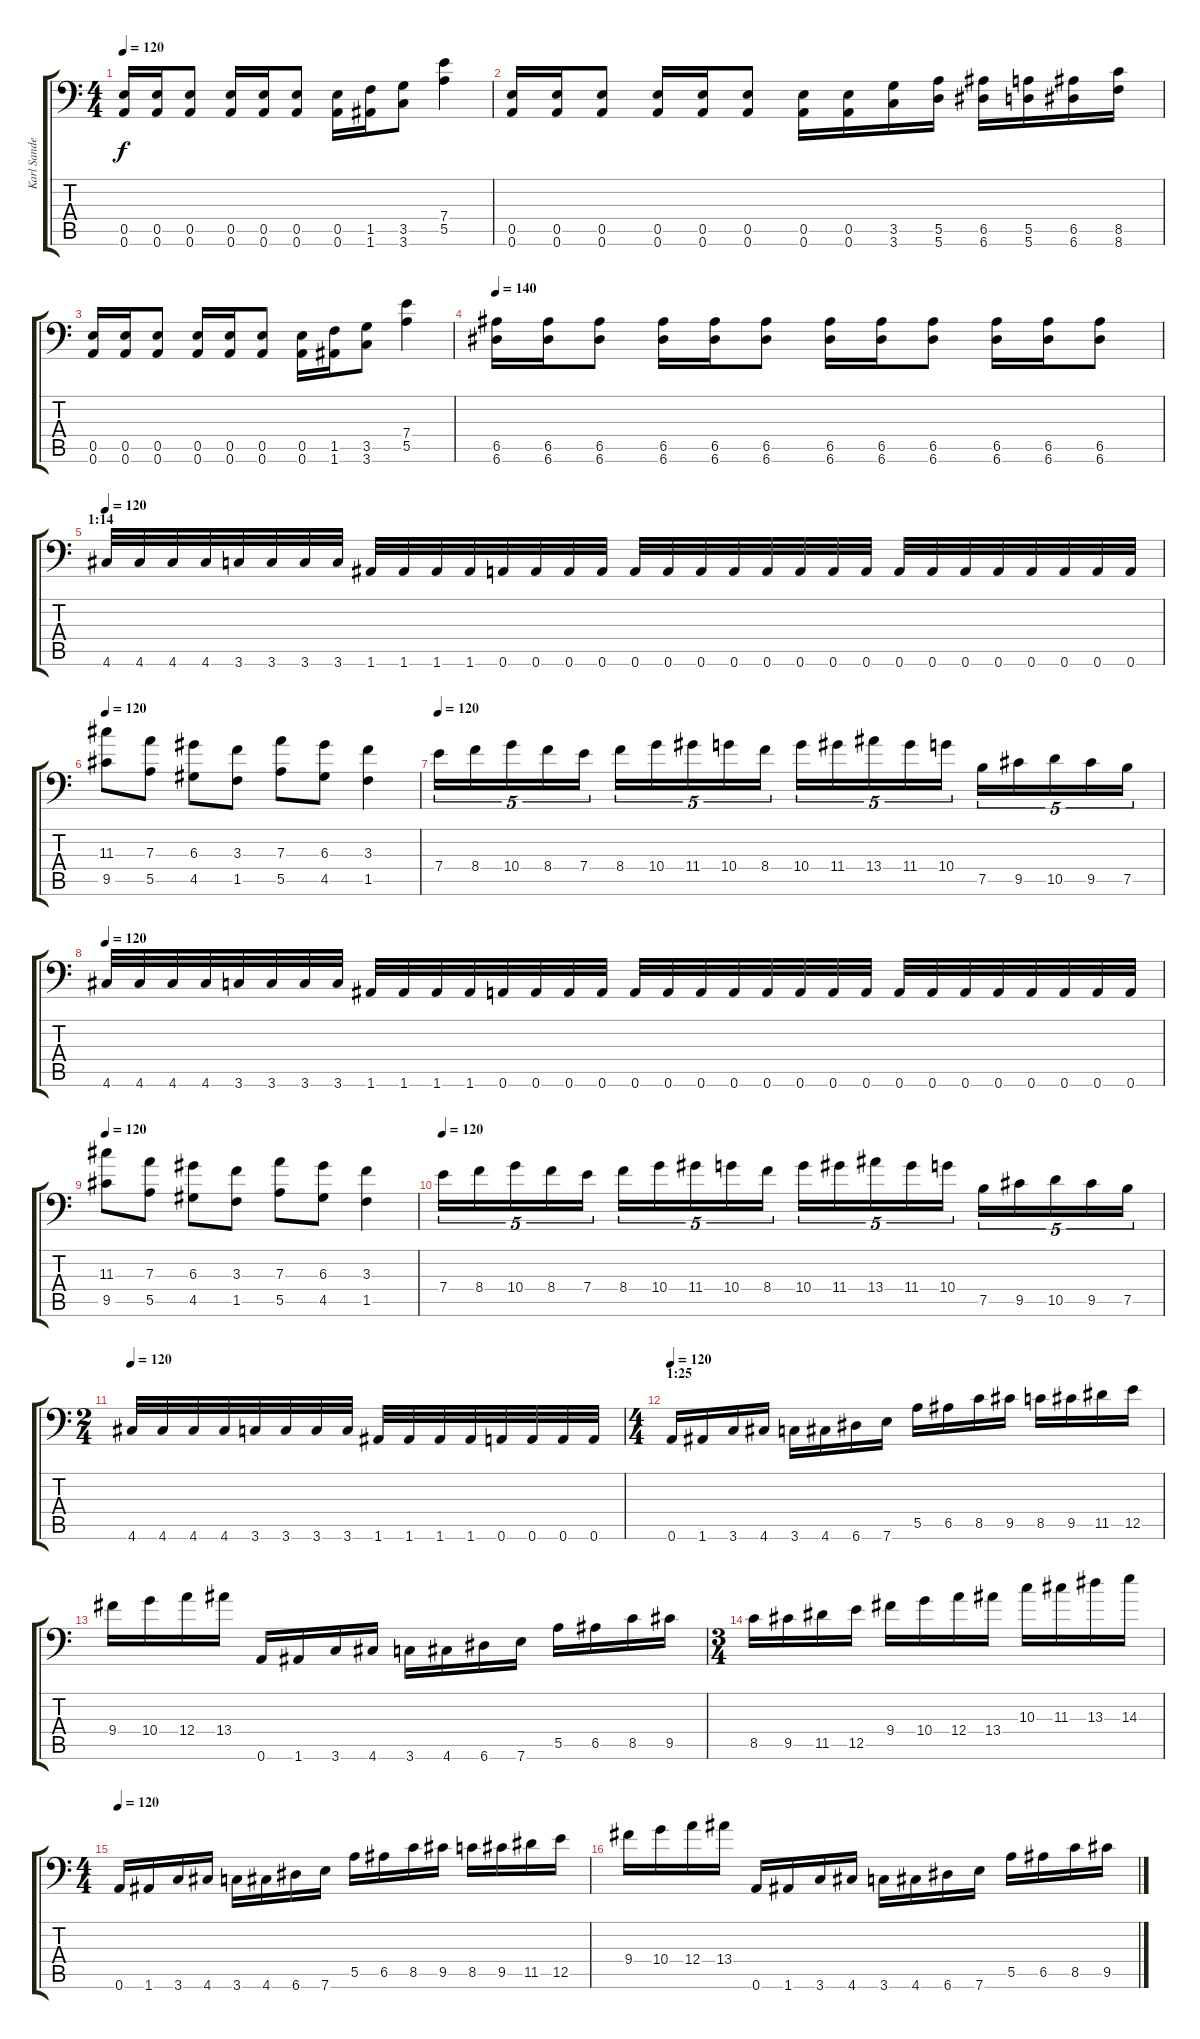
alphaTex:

\track ("Karl Sanders" "Karl Sande") {instrument distortionguitar}
\staff {score tabs}
\tuning (B3 Gb3 D3 A2 E2 A1) {hide}
\ts (4 4)
\tempo 120
\clef f4
\ks c
(0.5 0.6).16{dy f} (0.5 0.6).16 (0.5 0.6).8 (0.5 0.6).16 (0.5 0.6).16 (0.5 0.6).8 (0.5 0.6).16 (1.5 1.6).16 (3.5 3.6).8 (7.4 5.5).4 |
(0.5 0.6).16 (0.5 0.6).16 (0.5 0.6).8 (0.5 0.6).16 (0.5 0.6).16 (0.5 0.6).8 (0.5 0.6).16 (0.5 0.6).16 (3.5 3.6).16 (5.5 5.6).16 (6.5 6.6).16 (5.5 5.6).16 (6.5 6.6).16 (8.5 8.6).16 |
(0.5 0.6).16 (0.5 0.6).16 (0.5 0.6).8 (0.5 0.6).16 (0.5 0.6).16 (0.5 0.6).8 (0.5 0.6).16 (1.5 1.6).16 (3.5 3.6).8 (7.4 5.5).4 |
\tempo 140
(6.5 6.6).16 (6.5 6.6).16 (6.5 6.6).8 (6.5 6.6).16 (6.5 6.6).16 (6.5 6.6).8 (6.5 6.6).16 (6.5 6.6).16 (6.5 6.6).8 (6.5 6.6).16 (6.5 6.6).16 (6.5 6.6).8 |
\section ("" "1:14")
\tempo 120
4.6.32 4.6.32 4.6.32 4.6.32 3.6.32 3.6.32 3.6.32 3.6.32 1.6.32 1.6.32 1.6.32 1.6.32 0.6.32 0.6.32 0.6.32 0.6.32 0.6.32 0.6.32 0.6.32 0.6.32 0.6.32 0.6.32 0.6.32 0.6.32 0.6.32 0.6.32 0.6.32 0.6.32 0.6.32 0.6.32 0.6.32 0.6.32 |
\tempo 120
(11.3 9.5).8 (7.3 5.5).8 (6.3 4.5).8 (3.3 1.5).8 (7.3 5.5).8 (6.3 4.5).8 (3.3 1.5).4 |
\tempo 120
7.4.16{tu (5 4)} 8.4.16{tu (5 4)} 10.4.16{tu (5 4)} 8.4.16{tu (5 4)} 7.4.16{tu (5 4)} 8.4.16{tu (5 4)} 10.4.16{tu (5 4)} 11.4.16{tu (5 4)} 10.4.16{tu (5 4)} 8.4.16{tu (5 4)} 10.4.16{tu (5 4)} 11.4.16{tu (5 4)} 13.4.16{tu (5 4)} 11.4.16{tu (5 4)} 10.4.16{tu (5 4)} 7.5.16{tu (5 4)} 9.5.16{tu (5 4)} 10.5.16{tu (5 4)} 9.5.16{tu (5 4)} 7.5.16{tu (5 4)} |
\tempo 120
4.6.32 4.6.32 4.6.32 4.6.32 3.6.32 3.6.32 3.6.32 3.6.32 1.6.32 1.6.32 1.6.32 1.6.32 0.6.32 0.6.32 0.6.32 0.6.32 0.6.32 0.6.32 0.6.32 0.6.32 0.6.32 0.6.32 0.6.32 0.6.32 0.6.32 0.6.32 0.6.32 0.6.32 0.6.32 0.6.32 0.6.32 0.6.32 |
\tempo 120
(11.3 9.5).8 (7.3 5.5).8 (6.3 4.5).8 (3.3 1.5).8 (7.3 5.5).8 (6.3 4.5).8 (3.3 1.5).4 |
\tempo 120
7.4.16{tu (5 4)} 8.4.16{tu (5 4)} 10.4.16{tu (5 4)} 8.4.16{tu (5 4)} 7.4.16{tu (5 4)} 8.4.16{tu (5 4)} 10.4.16{tu (5 4)} 11.4.16{tu (5 4)} 10.4.16{tu (5 4)} 8.4.16{tu (5 4)} 10.4.16{tu (5 4)} 11.4.16{tu (5 4)} 13.4.16{tu (5 4)} 11.4.16{tu (5 4)} 10.4.16{tu (5 4)} 7.5.16{tu (5 4)} 9.5.16{tu (5 4)} 10.5.16{tu (5 4)} 9.5.16{tu (5 4)} 7.5.16{tu (5 4)} |
\ts (2 4)
\tempo 120
4.6.32 4.6.32 4.6.32 4.6.32 3.6.32 3.6.32 3.6.32 3.6.32 1.6.32 1.6.32 1.6.32 1.6.32 0.6.32 0.6.32 0.6.32 0.6.32 |
\ts (4 4)
\section ("" "1:25")
\tempo 120
0.6.16 1.6.16 3.6.16 4.6.16 3.6.16 4.6.16 6.6.16 7.6.16 5.5.16 6.5.16 8.5.16 9.5.16 8.5.16 9.5.16 11.5.16 12.5.16 |
9.4.16 10.4.16 12.4.16 13.4.16 0.6.16 1.6.16 3.6.16 4.6.16 3.6.16 4.6.16 6.6.16 7.6.16 5.5.16 6.5.16 8.5.16 9.5.16 |
\ts (3 4)
8.5.16 9.5.16 11.5.16 12.5.16 9.4.16 10.4.16 12.4.16 13.4.16 10.3.16 11.3.16 13.3.16 14.3.16 |
\ts (4 4)
\tempo 120
0.6.16 1.6.16 3.6.16 4.6.16 3.6.16 4.6.16 6.6.16 7.6.16 5.5.16 6.5.16 8.5.16 9.5.16 8.5.16 9.5.16 11.5.16 12.5.16 |
9.4.16 10.4.16 12.4.16 13.4.16 0.6.16 1.6.16 3.6.16 4.6.16 3.6.16 4.6.16 6.6.16 7.6.16 5.5.16 6.5.16 8.5.16 9.5.16
